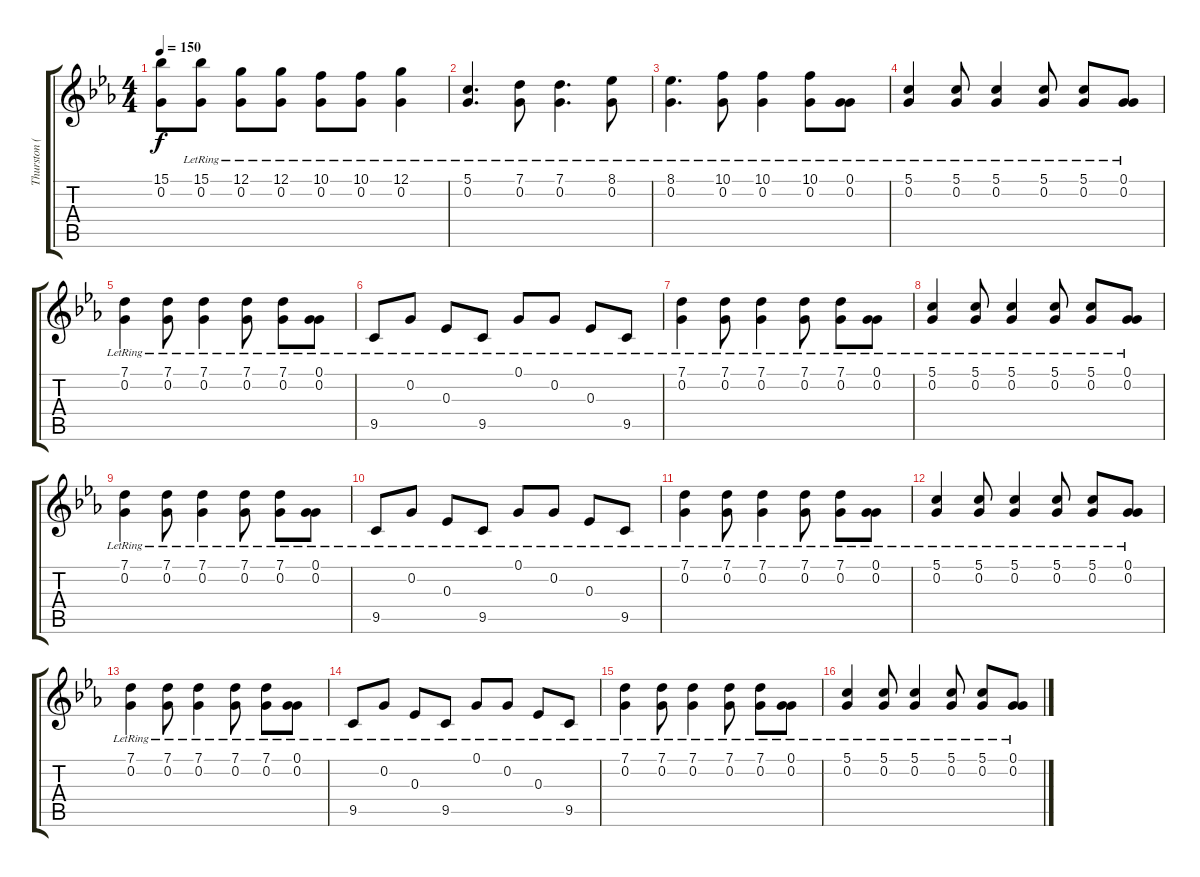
\track ("Thurston (clean)" "Thurston (") {instrument electricguitarjazz}
\staff {score tabs}
\tuning (G3 G3 Eb3 Bb2 Eb2 D2) {hide}
\ts (4 4)
\tempo 150
\clef g2
\ks eb
(15.1{t} 0.2{t}).8{dy f} (15.1 0.2{lr}).8 (12.1 0.2{lr}).8 (12.1 0.2{lr}).8 (10.1 0.2{lr}).8 (10.1{lr} 0.2).8 (12.1{lr} 0.2).4 |
(5.1{lr} 0.2{lr}).4{d} (7.1{lr} 0.2{lr}).8 (7.1{lr} 0.2{lr}).4{d} (8.1{lr} 0.2{lr}).8 |
(8.1{lr} 0.2{lr}).4{d} (10.1{lr} 0.2{lr}).8 (10.1{lr} 0.2{lr}).4 (10.1 0.2{lr}).8 (0.1{lr} 0.2{lr}).8 |
(5.1{lr} 0.2{lr}).4 (5.1{lr} 0.2{lr}).8 (5.1{lr} 0.2{lr}).4 (5.1{lr} 0.2{lr}).8 (5.1{lr} 0.2{lr}).8 (0.1{lr} 0.2{lr}).8 |
(7.1{lr} 0.2{lr}).4 (7.1{lr} 0.2{lr}).8 (7.1{lr} 0.2{lr}).4 (7.1{lr} 0.2{lr}).8 (7.1{lr} 0.2{lr}).8 (0.1{lr} 0.2{lr}).8 |
9.5{lr}.8 0.2{lr}.8 0.3{lr}.8 9.5{lr}.8 0.1{lr}.8 0.2{lr}.8 0.3{lr}.8 9.5{lr}.8 |
(7.1{lr} 0.2{lr}).4 (7.1{lr} 0.2{lr}).8 (7.1{lr} 0.2{lr}).4 (7.1{lr} 0.2{lr}).8 (7.1{lr} 0.2{lr}).8 (0.1{lr} 0.2{lr}).8 |
(5.1{lr} 0.2{lr}).4 (5.1{lr} 0.2{lr}).8 (5.1{lr} 0.2{lr}).4 (5.1{lr} 0.2{lr}).8 (5.1{lr} 0.2{lr}).8 (0.1{lr} 0.2{lr}).8 |
(7.1{lr} 0.2{lr}).4 (7.1{lr} 0.2{lr}).8 (7.1{lr} 0.2{lr}).4 (7.1{lr} 0.2{lr}).8 (7.1{lr} 0.2{lr}).8 (0.1{lr} 0.2{lr}).8 |
9.5{lr}.8 0.2{lr}.8 0.3{lr}.8 9.5{lr}.8 0.1{lr}.8 0.2{lr}.8 0.3{lr}.8 9.5{lr}.8 |
(7.1{lr} 0.2{lr}).4 (7.1{lr} 0.2{lr}).8 (7.1{lr} 0.2{lr}).4 (7.1{lr} 0.2{lr}).8 (7.1{lr} 0.2{lr}).8 (0.1{lr} 0.2{lr}).8 |
(5.1{lr} 0.2{lr}).4 (5.1{lr} 0.2{lr}).8 (5.1{lr} 0.2{lr}).4 (5.1{lr} 0.2{lr}).8 (5.1{lr} 0.2{lr}).8 (0.1{lr} 0.2{lr}).8 |
(7.1{lr} 0.2{lr}).4 (7.1{lr} 0.2{lr}).8 (7.1{lr} 0.2{lr}).4 (7.1{lr} 0.2{lr}).8 (7.1{lr} 0.2{lr}).8 (0.1{lr} 0.2{lr}).8 |
9.5{lr}.8 0.2{lr}.8 0.3{lr}.8 9.5{lr}.8 0.1{lr}.8 0.2{lr}.8 0.3{lr}.8 9.5{lr}.8 |
(7.1{lr} 0.2{lr}).4 (7.1{lr} 0.2{lr}).8 (7.1{lr} 0.2{lr}).4 (7.1{lr} 0.2{lr}).8 (7.1{lr} 0.2{lr}).8 (0.1{lr} 0.2{lr}).8 |
(5.1{lr} 0.2{lr}).4 (5.1{lr} 0.2{lr}).8 (5.1{lr} 0.2{lr}).4 (5.1{lr} 0.2{lr}).8 (5.1{lr} 0.2{lr}).8 (0.1{lr} 0.2{lr}).8
